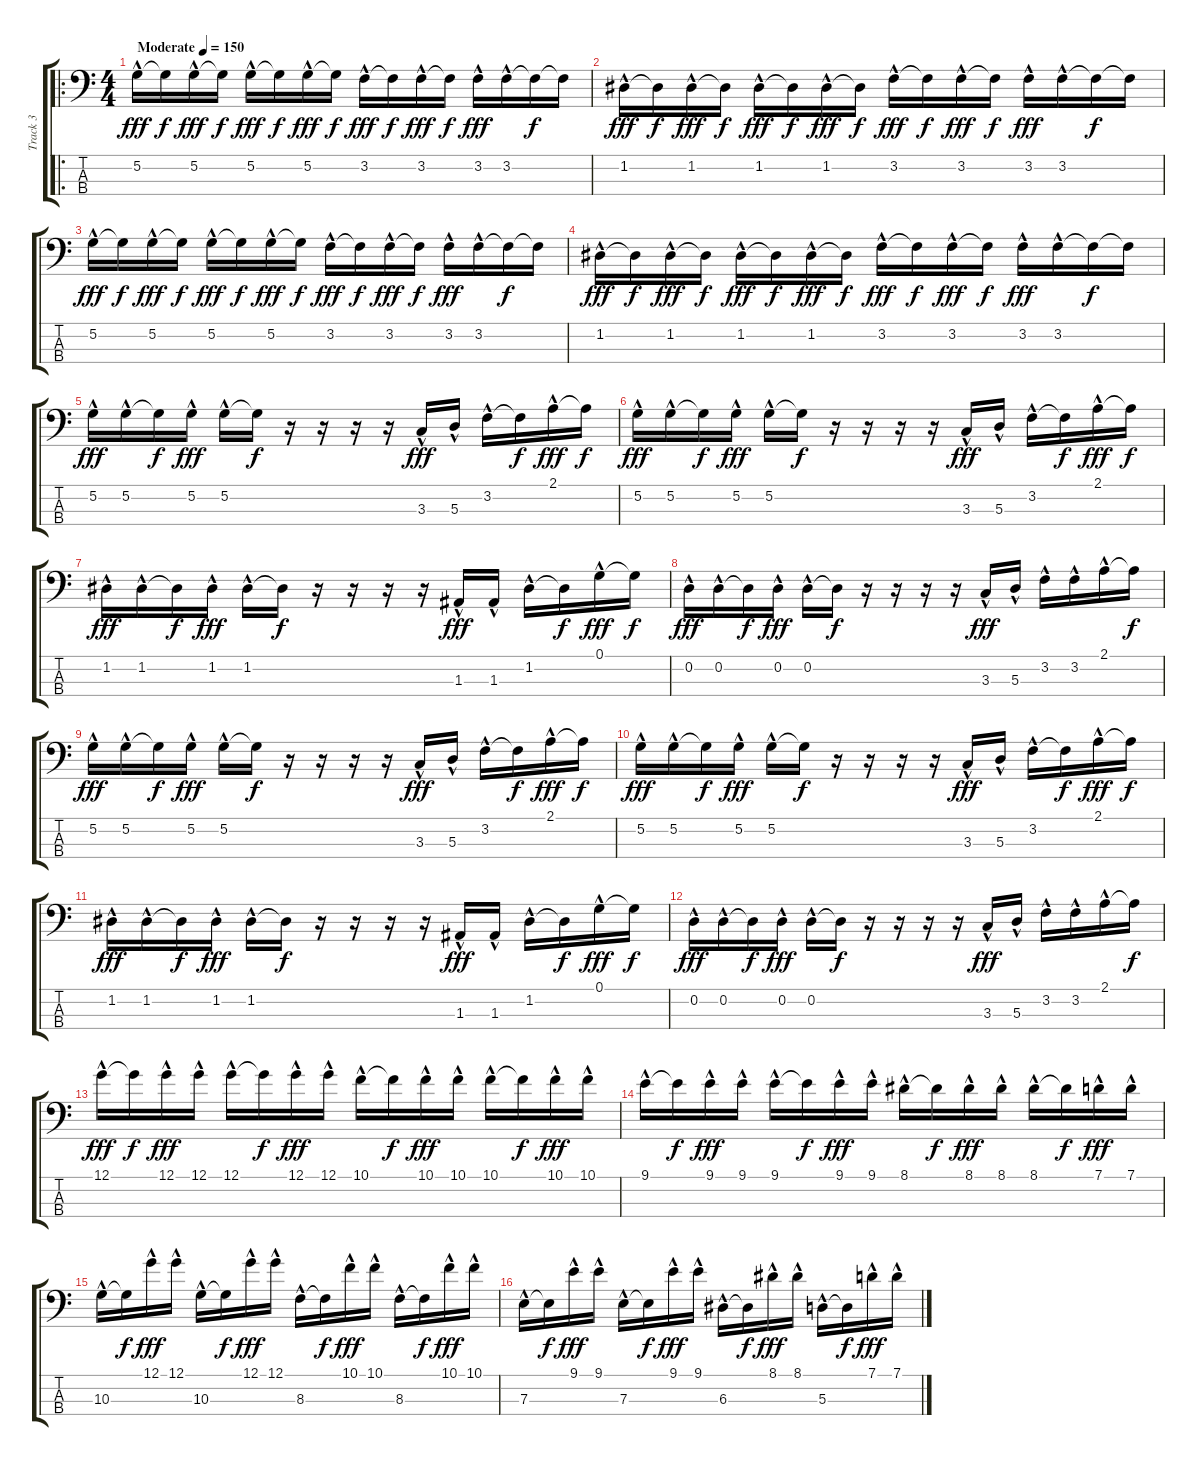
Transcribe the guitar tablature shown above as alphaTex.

\track ("Track 3" "Track 3") {instrument electricbasspick}
\staff {score tabs}
\tuning (G2 D2 A1 E1) {hide}
\ro
\ts (4 4)
\tempo (150 "Moderate")
\clef f4
\ks c
5.2{hac}.16{dy fff instrument electricbasspick} 5.2{t}.16{dy f} 5.2{hac}.16{dy fff} 5.2{t}.16{dy f} 5.2{hac}.16{dy fff} 5.2{t}.16{dy f} 5.2{hac}.16{dy fff} 5.2{t}.16{dy f} 3.2{hac}.16{dy fff} 3.2{t}.16{dy f} 3.2{hac}.16{dy fff} 3.2{t}.16{dy f} 3.2{hac}.16{dy fff} 3.2{hac}.16 3.2{t}.16{dy f} 3.2{t}.16 |
1.2{hac}.16{dy fff} 1.2{t}.16{dy f} 1.2{hac}.16{dy fff} 1.2{t}.16{dy f} 1.2{hac}.16{dy fff} 1.2{t}.16{dy f} 1.2{hac}.16{dy fff} 1.2{t}.16{dy f} 3.2{hac}.16{dy fff} 3.2{t}.16{dy f} 3.2{hac}.16{dy fff} 3.2{t}.16{dy f} 3.2{hac}.16{dy fff} 3.2{hac}.16 3.2{t}.16{dy f} 3.2{t}.16 |
5.2{hac}.16{dy fff} 5.2{t}.16{dy f} 5.2{hac}.16{dy fff} 5.2{t}.16{dy f} 5.2{hac}.16{dy fff} 5.2{t}.16{dy f} 5.2{hac}.16{dy fff} 5.2{t}.16{dy f} 3.2{hac}.16{dy fff} 3.2{t}.16{dy f} 3.2{hac}.16{dy fff} 3.2{t}.16{dy f} 3.2{hac}.16{dy fff} 3.2{hac}.16 3.2{t}.16{dy f} 3.2{t}.16 |
1.2{hac}.16{dy fff} 1.2{t}.16{dy f} 1.2{hac}.16{dy fff} 1.2{t}.16{dy f} 1.2{hac}.16{dy fff} 1.2{t}.16{dy f} 1.2{hac}.16{dy fff} 1.2{t}.16{dy f} 3.2{hac}.16{dy fff} 3.2{t}.16{dy f} 3.2{hac}.16{dy fff} 3.2{t}.16{dy f} 3.2{hac}.16{dy fff} 3.2{hac}.16 3.2{t}.16{dy f} 3.2{t}.16 |
5.2{hac}.16{dy fff} 5.2{hac}.16 5.2{t}.16{dy f} 5.2{hac}.16{dy fff} 5.2{hac}.16 5.2{t}.16{dy f} r.16 r.16 r.16 r.16 3.3{hac}.16{dy fff} 5.3{hac}.16 3.2{hac}.16 3.2{t}.16{dy f} 2.1{hac}.16{dy fff} 2.1{t}.16{dy f} |
5.2{hac}.16{dy fff} 5.2{hac}.16 5.2{t}.16{dy f} 5.2{hac}.16{dy fff} 5.2{hac}.16 5.2{t}.16{dy f} r.16 r.16 r.16 r.16 3.3{hac}.16{dy fff} 5.3{hac}.16 3.2{hac}.16 3.2{t}.16{dy f} 2.1{hac}.16{dy fff} 2.1{t}.16{dy f} |
1.2{hac}.16{dy fff} 1.2{hac}.16 1.2{t}.16{dy f} 1.2{hac}.16{dy fff} 1.2{hac}.16 1.2{t}.16{dy f} r.16 r.16 r.16 r.16 1.3{hac}.16{dy fff} 1.3{hac}.16 1.2{hac}.16 1.2{t}.16{dy f} 0.1{hac}.16{dy fff} 0.1{t}.16{dy f} |
0.2{hac}.16{dy fff} 0.2{hac}.16 0.2{t}.16{dy f} 0.2{hac}.16{dy fff} 0.2{hac}.16 0.2{t}.16{dy f} r.16 r.16 r.16 r.16 3.3{hac}.16{dy fff} 5.3{hac}.16 3.2{hac}.16 3.2{hac}.16 2.1{hac}.16 2.1{t}.16{dy f} |
5.2{hac}.16{dy fff} 5.2{hac}.16 5.2{t}.16{dy f} 5.2{hac}.16{dy fff} 5.2{hac}.16 5.2{t}.16{dy f} r.16 r.16 r.16 r.16 3.3{hac}.16{dy fff} 5.3{hac}.16 3.2{hac}.16 3.2{t}.16{dy f} 2.1{hac}.16{dy fff} 2.1{t}.16{dy f} |
5.2{hac}.16{dy fff} 5.2{hac}.16 5.2{t}.16{dy f} 5.2{hac}.16{dy fff} 5.2{hac}.16 5.2{t}.16{dy f} r.16 r.16 r.16 r.16 3.3{hac}.16{dy fff} 5.3{hac}.16 3.2{hac}.16 3.2{t}.16{dy f} 2.1{hac}.16{dy fff} 2.1{t}.16{dy f} |
1.2{hac}.16{dy fff} 1.2{hac}.16 1.2{t}.16{dy f} 1.2{hac}.16{dy fff} 1.2{hac}.16 1.2{t}.16{dy f} r.16 r.16 r.16 r.16 1.3{hac}.16{dy fff} 1.3{hac}.16 1.2{hac}.16 1.2{t}.16{dy f} 0.1{hac}.16{dy fff} 0.1{t}.16{dy f} |
0.2{hac}.16{dy fff} 0.2{hac}.16 0.2{t}.16{dy f} 0.2{hac}.16{dy fff} 0.2{hac}.16 0.2{t}.16{dy f} r.16 r.16 r.16 r.16 3.3{hac}.16{dy fff} 5.3{hac}.16 3.2{hac}.16 3.2{hac}.16 2.1{hac}.16 2.1{t}.16{dy f} |
12.1{hac}.16{dy fff} 12.1{t}.16{dy f} 12.1{hac}.16{dy fff} 12.1{hac}.16 12.1{hac}.16 12.1{t}.16{dy f} 12.1{hac}.16{dy fff} 12.1{hac}.16 10.1{hac}.16 10.1{t}.16{dy f} 10.1{hac}.16{dy fff} 10.1{hac}.16 10.1{hac}.16 10.1{t}.16{dy f} 10.1{hac}.16{dy fff} 10.1{hac}.16 |
9.1{hac}.16 9.1{t}.16{dy f} 9.1{hac}.16{dy fff} 9.1{hac}.16 9.1{hac}.16 9.1{t}.16{dy f} 9.1{hac}.16{dy fff} 9.1{hac}.16 8.1{hac}.16 8.1{t}.16{dy f} 8.1{hac}.16{dy fff} 8.1{hac}.16 8.1{hac}.16 8.1{t}.16{dy f} 7.1{hac}.16{dy fff} 7.1{hac}.16 |
10.3{hac}.16 10.3{t}.16{dy f} 12.1{hac}.16{dy fff} 12.1{hac}.16 10.3{hac}.16 10.3{t}.16{dy f} 12.1{hac}.16{dy fff} 12.1{hac}.16 8.3{hac}.16 8.3{t}.16{dy f} 10.1{hac}.16{dy fff} 10.1{hac}.16 8.3{hac}.16 8.3{t}.16{dy f} 10.1{hac}.16{dy fff} 10.1{hac}.16 |
7.3{hac}.16 7.3{t}.16{dy f} 9.1{hac}.16{dy fff} 9.1{hac}.16 7.3{hac}.16 7.3{t}.16{dy f} 9.1{hac}.16{dy fff} 9.1{hac}.16 6.3{hac}.16 6.3{t}.16{dy f} 8.1{hac}.16{dy fff} 8.1{hac}.16 5.3{hac}.16 5.3{t}.16{dy f} 7.1{hac}.16{dy fff} 7.1{hac}.16
